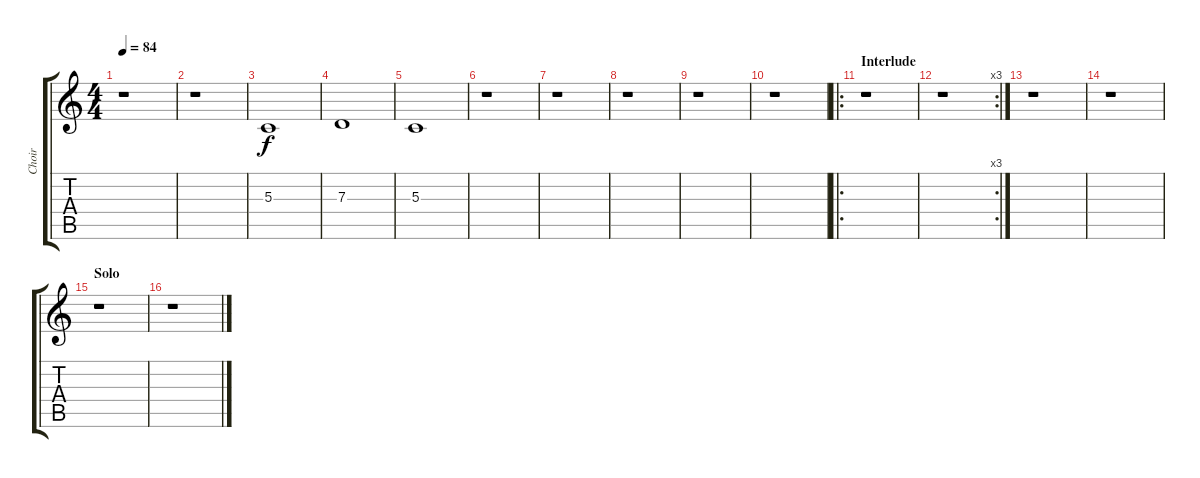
\track ("Choir" "Choir") {instrument choiraahs}
\staff {score tabs}
\tuning (E4 B3 G3 D3 A2 E2) {hide}
\ts (4 4)
\tempo 84
\clef g2
\ks c
r.1{dy f} |
r.1 |
5.3.1 |
7.3.1 |
5.3.1 |
r.1 |
r.1 |
r.1 |
r.1 |
r.1 |
\ro
\section ("" "Interlude")
r.1 |
\rc 3
r.1 |
r.1 |
r.1 |
\section ("" "Solo")
r.1 |
r.1
